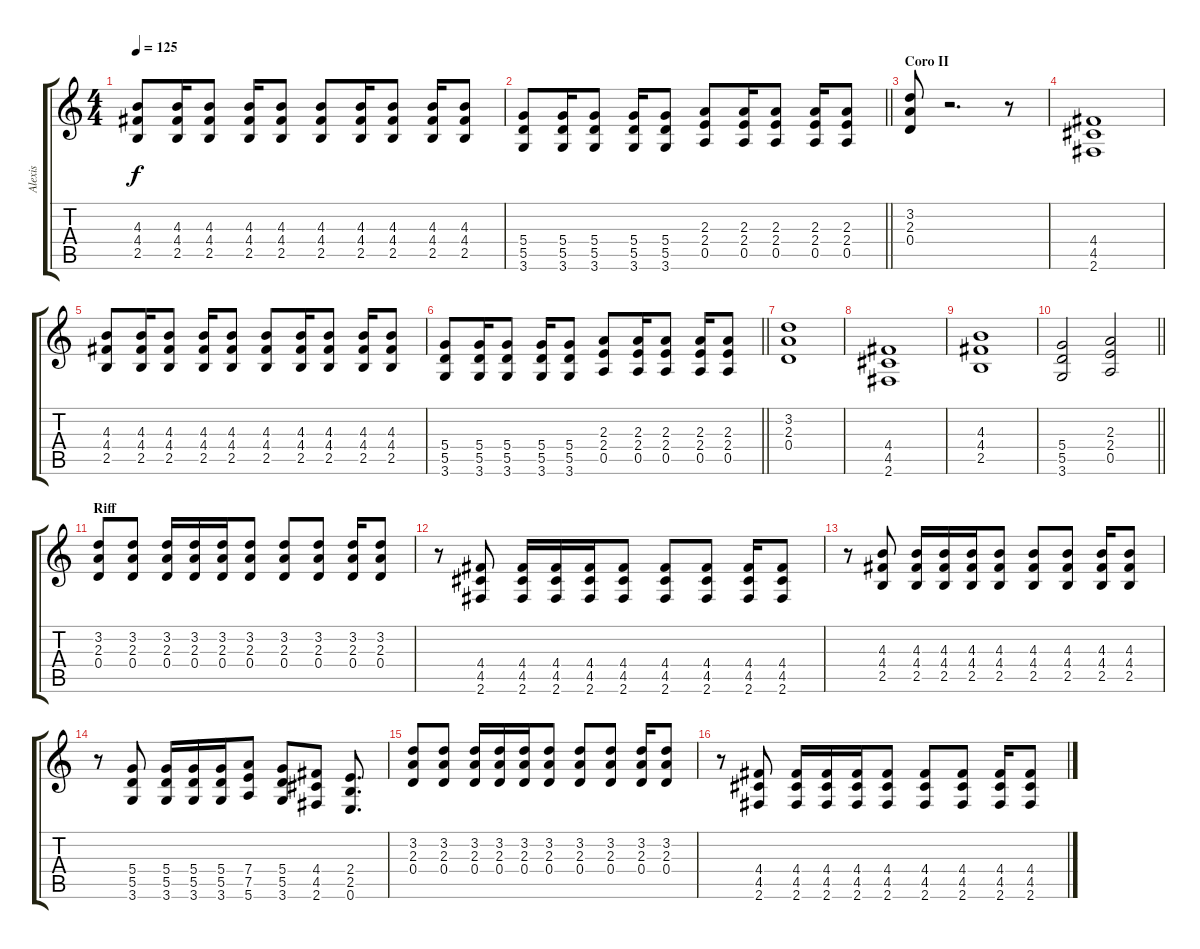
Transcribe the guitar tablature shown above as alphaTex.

\track ("Alexis" "Alexis") {instrument distortionguitar}
\staff {score tabs}
\tuning (E4 B3 G3 D3 A2 E2) {hide}
\ts (4 4)
\tempo 125
\clef g2
\ks c
(4.3 4.4 2.5).8{dy f} (4.3 4.4 2.5).16 (4.3 4.4 2.5).8 (4.3 4.4 2.5).16 (4.3 4.4 2.5).8 (4.3 4.4 2.5).8 (4.3 4.4 2.5).16 (4.3 4.4 2.5).8 (4.3 4.4 2.5).16 (4.3 4.4 2.5).8 |
\barLineRight lightlight
(5.4 5.5 3.6).8 (5.4 5.5 3.6).16 (5.4 5.5 3.6).8 (5.4 5.5 3.6).16 (5.4 5.5 3.6).8 (2.3 2.4 0.5).8 (2.3 2.4 0.5).16 (2.3 2.4 0.5).8 (2.3 2.4 0.5).16 (2.3 2.4 0.5).8 |
\section ("" "Coro II")
(3.2 2.3 0.4).8 r.2{d} r.8 |
(4.4 4.5 2.6).1 |
(4.3 4.4 2.5).8 (4.3 4.4 2.5).16 (4.3 4.4 2.5).8 (4.3 4.4 2.5).16 (4.3 4.4 2.5).8 (4.3 4.4 2.5).8 (4.3 4.4 2.5).16 (4.3 4.4 2.5).8 (4.3 4.4 2.5).16 (4.3 4.4 2.5).8 |
\barLineRight lightlight
(5.4 5.5 3.6).8 (5.4 5.5 3.6).16 (5.4 5.5 3.6).8 (5.4 5.5 3.6).16 (5.4 5.5 3.6).8 (2.3 2.4 0.5).8 (2.3 2.4 0.5).16 (2.3 2.4 0.5).8 (2.3 2.4 0.5).16 (2.3 2.4 0.5).8 |
(3.2 2.3 0.4).1{volume 10} |
(4.4 4.5 2.6).1 |
(4.3 4.4 2.5).1 |
\barLineRight lightlight
(5.4 5.5 3.6).2 (2.3 2.4 0.5).2 |
\section ("" "Riff")
(3.2 2.3 0.4).8 (3.2 2.3 0.4).8 (3.2 2.3 0.4).16 (3.2 2.3 0.4).16 (3.2 2.3 0.4).16 (3.2 2.3 0.4).8 (3.2 2.3 0.4).8 (3.2 2.3 0.4).8 (3.2 2.3 0.4).16 (3.2 2.3 0.4).8 |
r.8 (4.4 4.5 2.6).8 (4.4 4.5 2.6).16 (4.4 4.5 2.6).16 (4.4 4.5 2.6).16 (4.4 4.5 2.6).8 (4.4 4.5 2.6).8 (4.4 4.5 2.6).8 (4.4 4.5 2.6).16 (4.4 4.5 2.6).8 |
r.8 (4.3 4.4 2.5).8 (4.3 4.4 2.5).16 (4.3 4.4 2.5).16 (4.3 4.4 2.5).16 (4.3 4.4 2.5).8 (4.3 4.4 2.5).8 (4.3 4.4 2.5).8 (4.3 4.4 2.5).16 (4.3 4.4 2.5).8 |
r.8 (5.4 5.5 3.6).8 (5.4 5.5 3.6).16 (5.4 5.5 3.6).16 (5.4 5.5 3.6).16 (7.4 7.5 5.6).8 (5.4 5.5 3.6).8 (4.4 4.5 2.6).8 (2.4 2.5 0.6).8{d} |
(3.2 2.3 0.4).8 (3.2 2.3 0.4).8 (3.2 2.3 0.4).16 (3.2 2.3 0.4).16 (3.2 2.3 0.4).16 (3.2 2.3 0.4).8 (3.2 2.3 0.4).8 (3.2 2.3 0.4).8 (3.2 2.3 0.4).16 (3.2 2.3 0.4).8 |
r.8 (4.4 4.5 2.6).8 (4.4 4.5 2.6).16 (4.4 4.5 2.6).16 (4.4 4.5 2.6).16 (4.4 4.5 2.6).8 (4.4 4.5 2.6).8 (4.4 4.5 2.6).8 (4.4 4.5 2.6).16 (4.4 4.5 2.6).8
